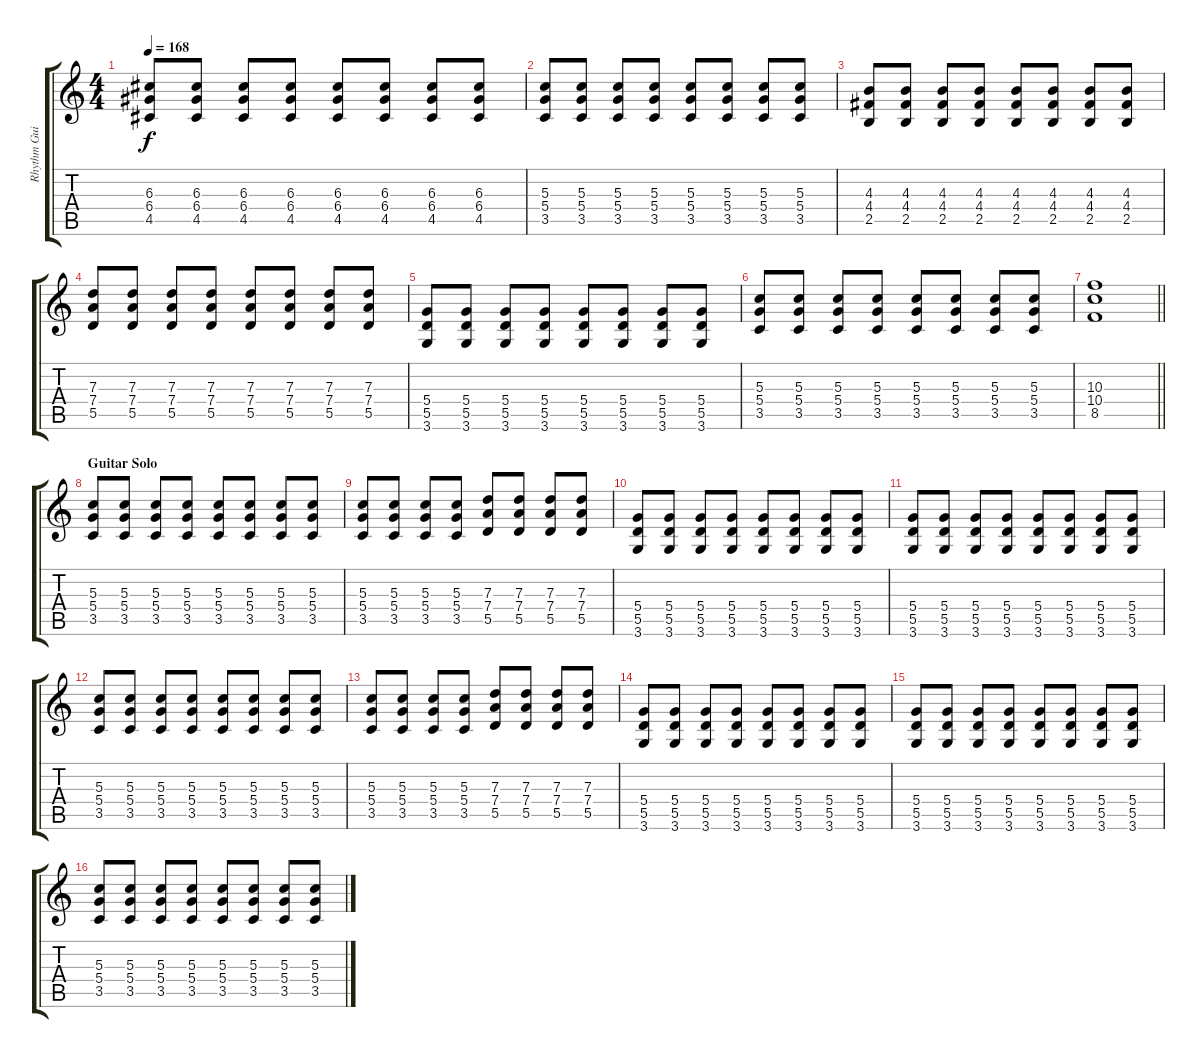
\track ("Rhythm Guitar" "Rhythm Gui") {instrument distortionguitar}
\staff {score tabs}
\tuning (E4 B3 G3 D3 A2 E2) {hide}
\ts (4 4)
\tempo 168
\clef g2
\ks c
(6.3 6.4 4.5).8{dy f} (6.3 6.4 4.5).8 (6.3 6.4 4.5).8 (6.3 6.4 4.5).8 (6.3 6.4 4.5).8 (6.3 6.4 4.5).8 (6.3 6.4 4.5).8 (6.3 6.4 4.5).8 |
(5.3 5.4 3.5).8 (5.3 5.4 3.5).8 (5.3 5.4 3.5).8 (5.3 5.4 3.5).8 (5.3 5.4 3.5).8 (5.3 5.4 3.5).8 (5.3 5.4 3.5).8 (5.3 5.4 3.5).8 |
(4.3 4.4 2.5).8 (4.3 4.4 2.5).8 (4.3 4.4 2.5).8 (4.3 4.4 2.5).8 (4.3 4.4 2.5).8 (4.3 4.4 2.5).8 (4.3 4.4 2.5).8 (4.3 4.4 2.5).8 |
(7.3 7.4 5.5).8 (7.3 7.4 5.5).8 (7.3 7.4 5.5).8 (7.3 7.4 5.5).8 (7.3 7.4 5.5).8 (7.3 7.4 5.5).8 (7.3 7.4 5.5).8 (7.3 7.4 5.5).8 |
(5.4 5.5 3.6).8 (5.4 5.5 3.6).8 (5.4 5.5 3.6).8 (5.4 5.5 3.6).8 (5.4 5.5 3.6).8 (5.4 5.5 3.6).8 (5.4 5.5 3.6).8 (5.4 5.5 3.6).8 |
(5.3 5.4 3.5).8 (5.3 5.4 3.5).8 (5.3 5.4 3.5).8 (5.3 5.4 3.5).8 (5.3 5.4 3.5).8 (5.3 5.4 3.5).8 (5.3 5.4 3.5).8 (5.3 5.4 3.5).8 |
\barLineRight lightlight
(10.3 10.4 8.5).1 |
\section ("" "Guitar Solo")
(5.3 5.4 3.5).8 (5.3 5.4 3.5).8 (5.3 5.4 3.5).8 (5.3 5.4 3.5).8 (5.3 5.4 3.5).8 (5.3 5.4 3.5).8 (5.3 5.4 3.5).8 (5.3 5.4 3.5).8 |
(5.3 5.4 3.5).8 (5.3 5.4 3.5).8 (5.3 5.4 3.5).8 (5.3 5.4 3.5).8 (7.3 7.4 5.5).8 (7.3 7.4 5.5).8 (7.3 7.4 5.5).8 (7.3 7.4 5.5).8 |
(5.4 5.5 3.6).8 (5.4 5.5 3.6).8 (5.4 5.5 3.6).8 (5.4 5.5 3.6).8 (5.4 5.5 3.6).8 (5.4 5.5 3.6).8 (5.4 5.5 3.6).8 (5.4 5.5 3.6).8 |
(5.4 5.5 3.6).8 (5.4 5.5 3.6).8 (5.4 5.5 3.6).8 (5.4 5.5 3.6).8 (5.4 5.5 3.6).8 (5.4 5.5 3.6).8 (5.4 5.5 3.6).8 (5.4 5.5 3.6).8 |
(5.3 5.4 3.5).8 (5.3 5.4 3.5).8 (5.3 5.4 3.5).8 (5.3 5.4 3.5).8 (5.3 5.4 3.5).8 (5.3 5.4 3.5).8 (5.3 5.4 3.5).8 (5.3 5.4 3.5).8 |
(5.3 5.4 3.5).8 (5.3 5.4 3.5).8 (5.3 5.4 3.5).8 (5.3 5.4 3.5).8 (7.3 7.4 5.5).8 (7.3 7.4 5.5).8 (7.3 7.4 5.5).8 (7.3 7.4 5.5).8 |
(5.4 5.5 3.6).8 (5.4 5.5 3.6).8 (5.4 5.5 3.6).8 (5.4 5.5 3.6).8 (5.4 5.5 3.6).8 (5.4 5.5 3.6).8 (5.4 5.5 3.6).8 (5.4 5.5 3.6).8 |
(5.4 5.5 3.6).8 (5.4 5.5 3.6).8 (5.4 5.5 3.6).8 (5.4 5.5 3.6).8 (5.4 5.5 3.6).8 (5.4 5.5 3.6).8 (5.4 5.5 3.6).8 (5.4 5.5 3.6).8 |
(5.3 5.4 3.5).8 (5.3 5.4 3.5).8 (5.3 5.4 3.5).8 (5.3 5.4 3.5).8 (5.3 5.4 3.5).8 (5.3 5.4 3.5).8 (5.3 5.4 3.5).8 (5.3 5.4 3.5).8
